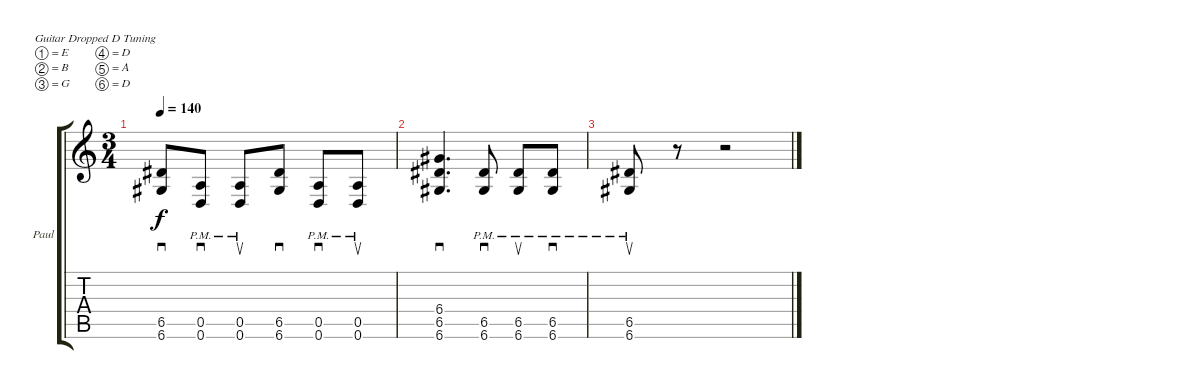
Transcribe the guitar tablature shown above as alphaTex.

\bracketExtendMode groupsimilarinstruments
\firstSystemTrackNameOrientation horizontal
\otherSystemsTrackNameOrientation horizontal
\track ("Paul Landers" "Paul") {instrument overdrivenguitar}
\staff {score tabs}
\tuning (E4 B3 G3 D3 A2 D2)
\ts (3 4)
\tempo 140
\clef g2
\ks c
(6.5 6.6).8{sd dy f} (0.5{pm} 0.6{pm}).8{sd} (0.5{pm} 0.6{pm}).8{su} (6.5 6.6).8{sd} (0.5{pm} 0.6{pm}).8{sd} (0.5{pm} 0.6{pm}).8{su} |
(6.4 6.5 6.6).4{d sd} (6.5{pm} 6.6{pm}).8{sd} (6.5{pm} 6.6{pm}).8{su} (6.5{pm} 6.6{pm}).8{sd} |
(6.5{pm} 6.6{pm}).8{su} r.8 r.2
